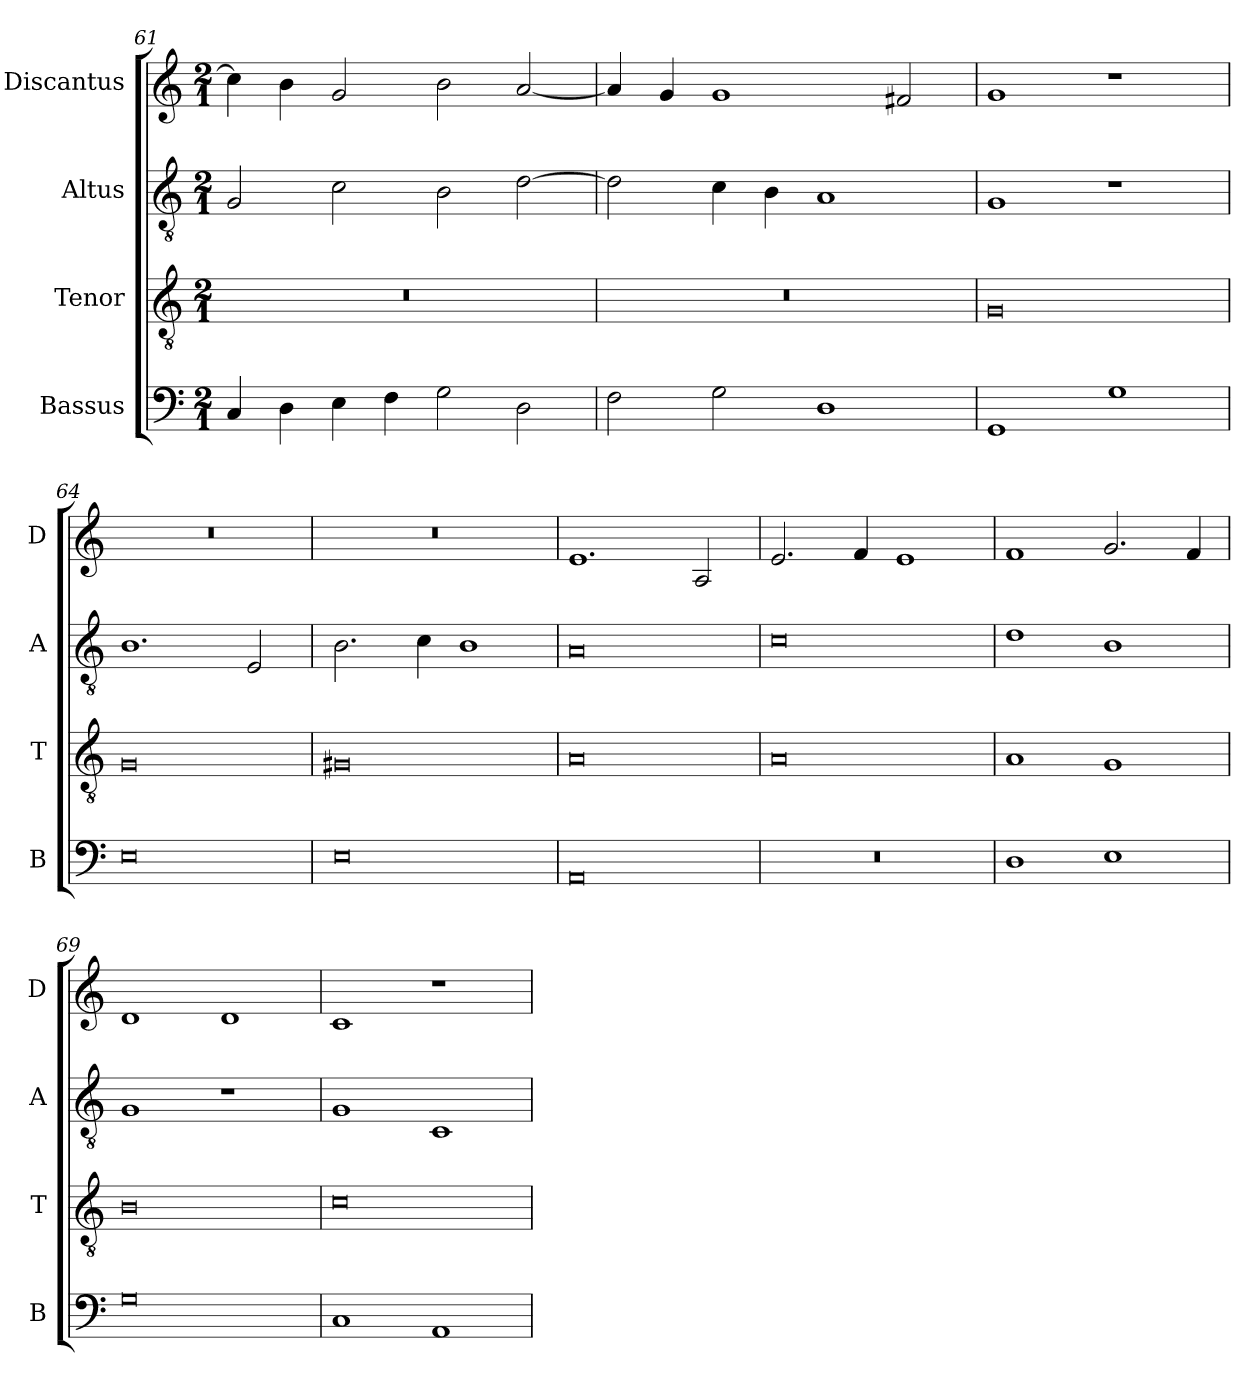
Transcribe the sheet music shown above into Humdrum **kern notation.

**kern	**kern	**kern	**kern
*part4	*part3	*part2	*part1
*staff4	*staff3	*staff2	*staff1
*I"Bassus	*I"Tenor	*I"Altus	*I"Discantus
*I'B	*I'T	*I'A	*I'D
*clefF4	*clefGv2	*clefGv2	*clefG2
*k[]	*k[]	*k[]	*k[]
*M2/1	*M2/1	*M2/1	*M2/1
=61	=61	=61	=61
4C/	0r	2G/	4cc\]
4D\	.	.	4b\
4E\	.	2c\	2g/
4F\	.	.	.
2G\	.	2B\	2b\
2D\	.	[2d\	[2a/
=62	=62	=62	=62
2F\	0r	2d\]	4a/]
.	.	.	4g/
2G\	.	4c\	1g
.	.	4B\	.
1D	.	1A	.
.	.	.	2f#X/
=63	=63	=63	=63
1GG	0G	1G	1g
1G	.	1r	1r
=64	=64	=64	=64
0E	0G	1.B	0r
.	.	2E/	.
=65	=65	=65	=65
0E	0G#X	2.B\	0r
.	.	4c\	.
.	.	1B	.
=66	=66	=66	=66
0AA	0A	0A	1.e
.	.	.	2A/
=67	=67	=67	=67
0r	0A	0c	2.e/
.	.	.	4f/
.	.	.	1e
=68	=68	=68	=68
1D	1A	1d	1f
1E	1G	1B	2.g/
.	.	.	4f/
=69	=69	=69	=69
0G	0B	1G	1d
.	.	1r	1d
=70	=70	=70	=70
1C	0c	1G	1c
1AA	.	1C	1r
=	=	=	=
*-	*-	*-	*-
